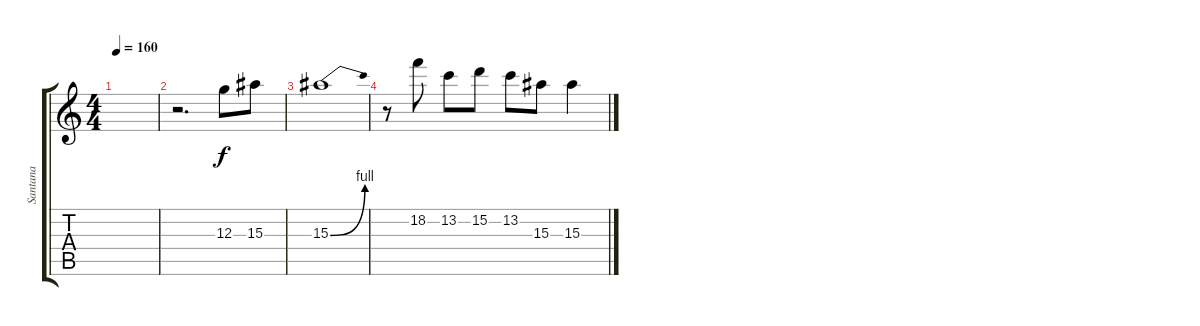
\track ("Santana" "Santana") {instrument distortionguitar}
\staff {score tabs}
\tuning (E4 B3 G3 D3 A2 E2) {hide}
\ts (4 4)
\tempo 160
\clef g2
\ks c
|
r.2{d} 12.3.8 15.3.8 |
15.3{be (bend 0 0 60 4)}.1 |
r.8 18.2.8 13.2.8 15.2.8 13.2.8 15.3.8 15.3.4
